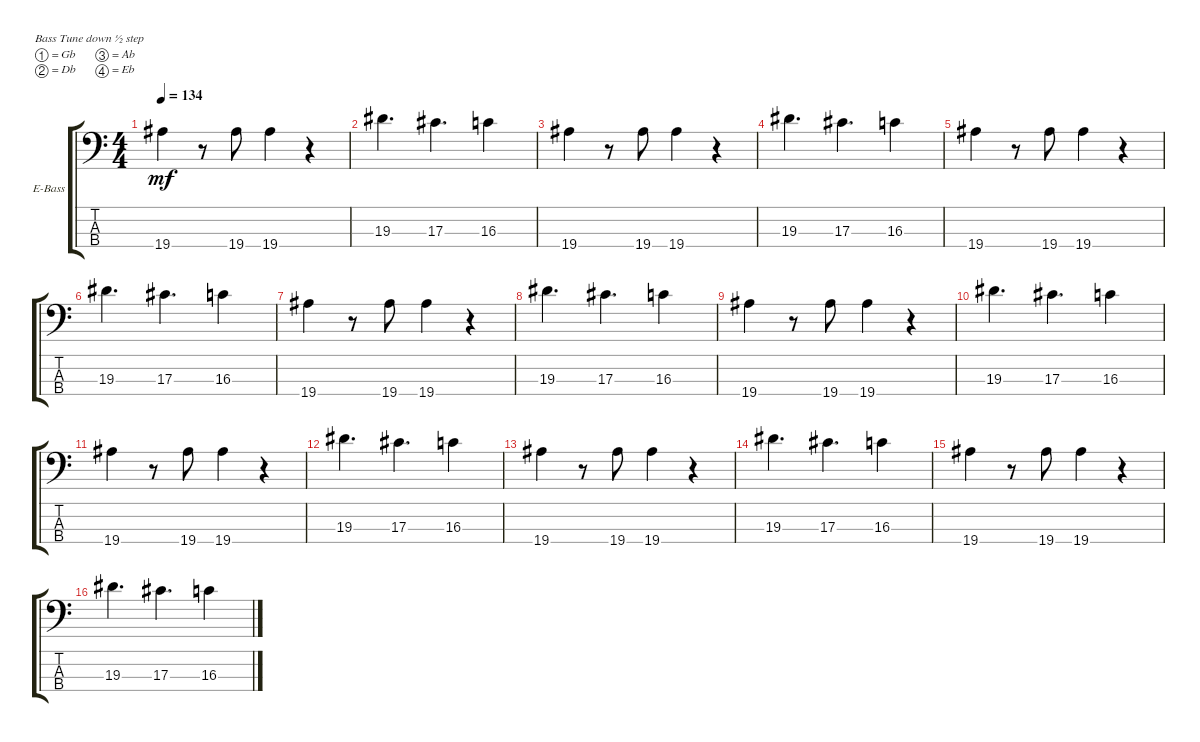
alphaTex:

\bracketExtendMode groupsimilarinstruments
\firstSystemTrackNameOrientation horizontal
\otherSystemsTrackNameOrientation horizontal
\track ("Bass" "E-Bass") {instrument electricbassfinger}
\staff {score tabs}
\tuning (Gb2 Db2 Ab1 Eb1)
\ts (4 4)
\tempo 134
\clef f4
\ks c
19.4.4{dy mf} r.8 19.4.8 19.4.4 r.4 |
19.3.4{d} 17.3.4{d} 16.3.4 |
19.4.4 r.8 19.4.8 19.4.4 r.4 |
19.3.4{d} 17.3.4{d} 16.3.4 |
19.4.4 r.8 19.4.8 19.4.4 r.4 |
19.3.4{d} 17.3.4{d} 16.3.4 |
19.4.4 r.8 19.4.8 19.4.4 r.4 |
19.3.4{d} 17.3.4{d} 16.3.4 |
\scale
0.25 19.4.4 r.8 19.4.8 19.4.4 r.4 |
\scale
0.25 19.3.4{d} 17.3.4{d} 16.3.4 |
\scale
0.25 19.4.4 r.8 19.4.8 19.4.4 r.4 |
\scale
0.317365 19.3.4{d} 17.3.4{d} 16.3.4 |
\scale
0.182635 19.4.4 r.8 19.4.8 19.4.4 r.4 |
\scale
0.317365 19.3.4{d} 17.3.4{d} 16.3.4 |
\scale
0.182635 19.4.4 r.8 19.4.8 19.4.4 r.4 |
19.3.4{d} 17.3.4{d} 16.3.4
